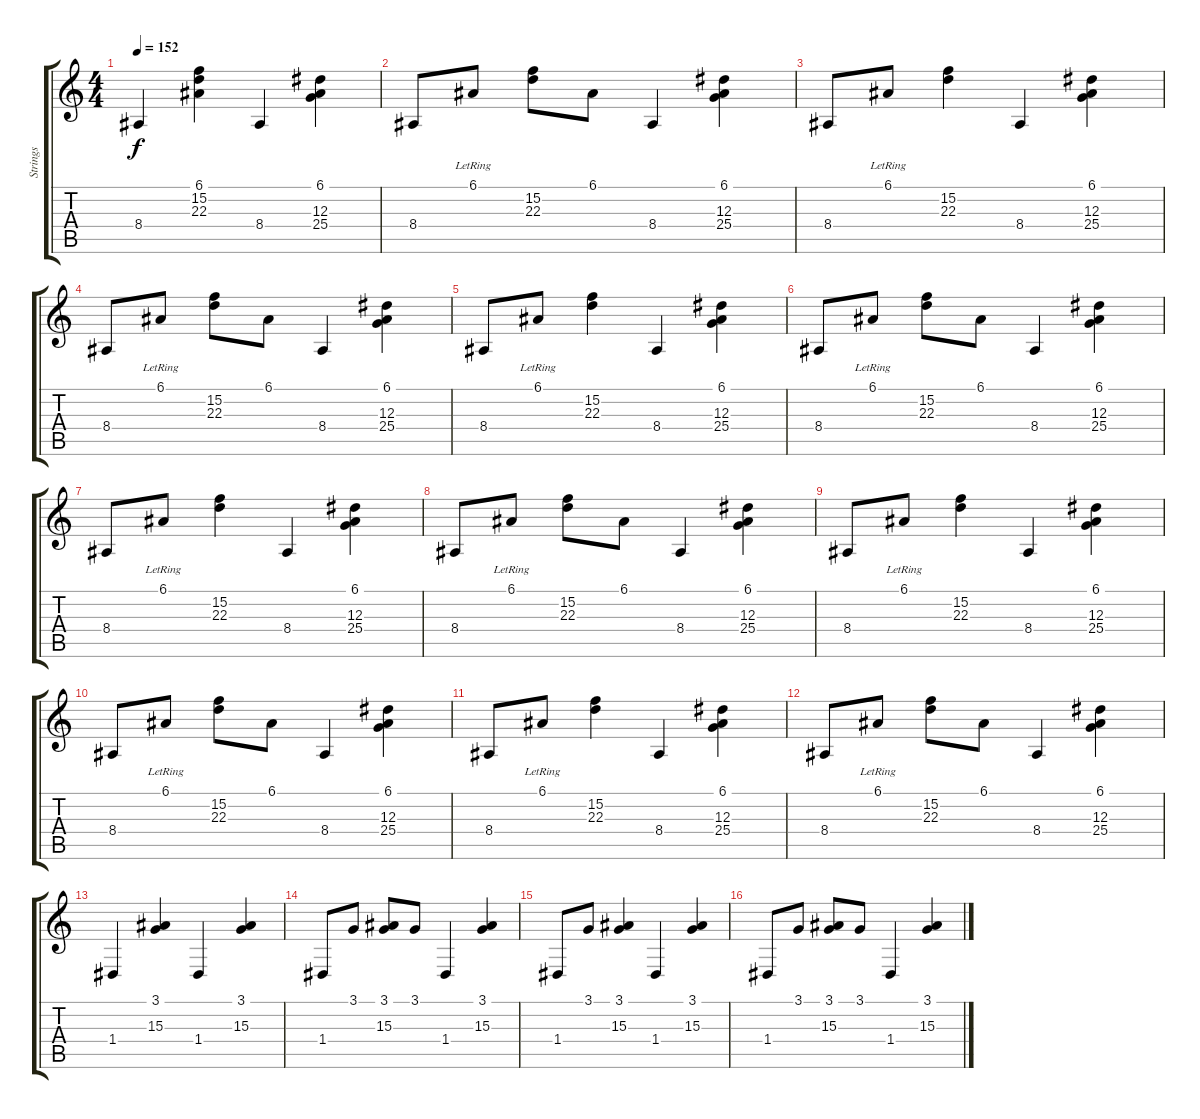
\track ("Strings" "Strings") {instrument stringensemble1}
\staff {score tabs}
\tuning (E4 B3 G3 D3 A2 E2) {hide}
\ts (4 4)
\tempo 152
\clef g2
\ks c
8.4.4{dy f volume 11 instrument harpsichord} (6.1 15.2 22.3).4 8.4.4 (6.1 12.3 25.4).4 |
8.4.8 6.1{lr}.8 (15.2 22.3).8 6.1.8 8.4.4 (6.1 12.3 25.4).4 |
8.4.8 6.1{lr}.8 (15.2 22.3).4 8.4.4 (6.1 12.3 25.4).4 |
8.4.8 6.1{lr}.8 (15.2 22.3).8 6.1.8 8.4.4 (6.1 12.3 25.4).4 |
8.4.8 6.1{lr}.8 (15.2 22.3).4 8.4.4 (6.1 12.3 25.4).4 |
8.4.8 6.1{lr}.8 (15.2 22.3).8 6.1.8 8.4.4 (6.1 12.3 25.4).4 |
8.4.8 6.1{lr}.8 (15.2 22.3).4 8.4.4 (6.1 12.3 25.4).4 |
8.4.8 6.1{lr}.8 (15.2 22.3).8 6.1.8 8.4.4 (6.1 12.3 25.4).4 |
8.4.8 6.1{lr}.8 (15.2 22.3).4 8.4.4 (6.1 12.3 25.4).4 |
8.4.8 6.1{lr}.8 (15.2 22.3).8 6.1.8 8.4.4 (6.1 12.3 25.4).4 |
8.4.8 6.1{lr}.8 (15.2 22.3).4 8.4.4 (6.1 12.3 25.4).4 |
8.4.8 6.1{lr}.8 (15.2 22.3).8 6.1.8 8.4.4 (6.1 12.3 25.4).4 |
1.4.4{volume 9} (3.1 15.3).4 1.4.4 (3.1 15.3).4 |
1.4.8 3.1.8 (3.1 15.3).8 3.1.8 1.4.4 (3.1 15.3).4 |
1.4.8 3.1.8 (3.1 15.3).4 1.4.4 (3.1 15.3).4 |
1.4.8 3.1.8 (3.1 15.3).8 3.1.8 1.4.4 (3.1 15.3).4
